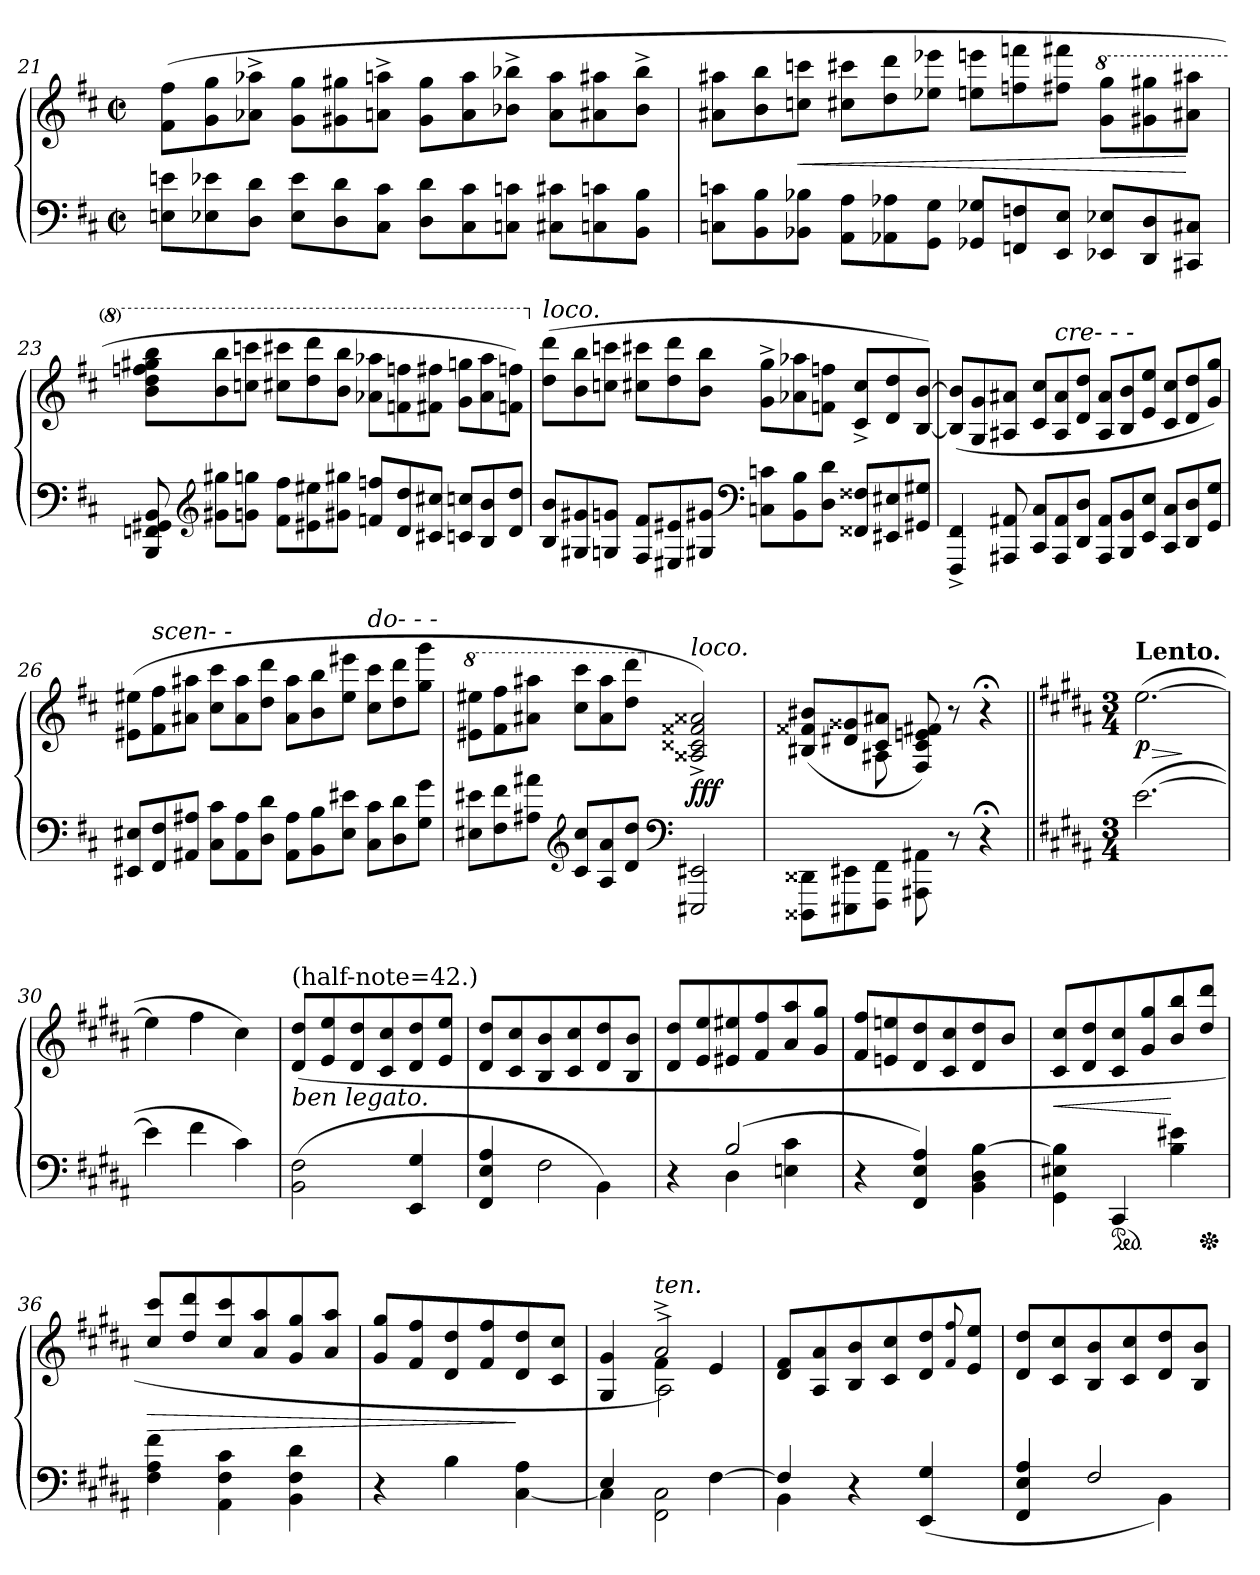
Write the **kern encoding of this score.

**kern	**kern	**dynam
*part1	*part1	*part1
*staff2	*staff1	*staff1/2
*clefF4	*clefG2	*
*k[f#c#]	*k[f#c#]	*
*M2/2	*M2/2	*
*met(c|)	*met(c|)	*
*Xtuplet	*Xtuplet	*
=21	=21	=21
12En 12enL	(12f# 12ff#L	.
12E-X 12e-X	12g 12gg	.
12D 12dJ	12a-X^< 12aa-X^<J	.
12E- 12e-L	12g 12ggL	.
12D 12d	12g#X 12gg#X	.
12C# 12c#J	12an^< 12aan^<J	.
12D 12dL	12g# 12gg#L	.
12C# 12c#	12a 12aa	.
12Cn 12cnJ	12b-X^< 12bb-X^<J	.
12C#X 12c#XL	12a 12aaL	.
12Cn 12cn	12a#X 12aa#X	.
12BB 12BJ	12b-^< 12bb-^<J	.
=22	=22	=22
12Cn 12cnL	12a#X 12aa#XL	.
12BB 12B	12b 12bb	.
12BB-X 12B-XJ	12ccn 12cccnJ	<
12AA 12AL	12cc#X 12ccc#XL	.
12AA-X 12A-X	12dd 12ddd	.
12GG 12GJ	12ee-X 12eee-XJ	.
12GG-X 12G-XL	12een 12eeenL	.
12FFn 12Fn	12ffn 12fffn	.
12EE 12EJ	12ff#X 12fff#XJ	.
*	*8va	*
12EE-X 12E-XL	12gg 12gggL	.
12DD 12D	12gg#X 12ggg#X	.
12CC#X 12C#XJ	12aa#X 12aaa#XJ	[
=23	=23	=23
12BBB 12FFn 12GG#X 12BB	12bb 12ddd 12fffn 12ggg#X 12bbbL	.
*clefG2	*	*
12g#X 12gg#XL	12bb 12bbb	.
12gn 12ggnJ	12cccn 12ccccnJ	.
12f# 12ff#L	12ccc#X 12cccc#XL	.
12e#X 12ee#X	12ddd 12dddd	.
12g#X 12gg#XJ	12bb 12bbbJ	.
12fn 12ffnL	12aa-X 12aaa-XL	.
12d 12dd	12ffn 12fffn	.
12c#X 12cc#XJ	12ff#X 12fff#XJ	.
12cn 12ccnL	12gg 12gggnL	.
12B 12b	12aa- 12aaa-	.
12d 12ddJ	12ffn 12fffnJ)	.
=24	=24	=24
*	*X8va	*
!	!LO:TX:a:i:t=loco.	!
12B 12bL	(12dd 12dddL	.
12G#X 12g#X	12b 12bb	.
12Gn 12gnJ	12ccn 12cccnJ	.
12F# 12f#L	12cc#X 12ccc#XL	.
12E#X 12e#X	12dd 12ddd	.
12G#X 12g#XJ	12b 12bbJ	.
*clefF4	*	*
12Cn 12cnL	12g^< 12gg^<L	.
12BB 12B	12a-X 12aa-X	.
12D 12dJ	12fn 12ffnJ	.
12FF##X 12F##XL	12c#^< 12cc#^<L	.
12EE#X 12E#X	12d 12dd	.
12GG#X 12G#XJ	[12B [12bJ)	.
=25	=25	=25
6FFF#^> 6FF#^>	(>12B] 12b]L	.
.	12G 12g	.
12AAA#X 12AA#X	12A#X 12a#XJ	.
12CC# 12C#L	12c# 12cc#L	.
!	!LO:TX:a:i:t=cre- - -	!
12AAA# 12AA#	12A# 12a#	.
12DD 12DJ	12d 12ddJ	.
12AAA# 12AA#L	12A# 12a#L	.
12BBB 12BB	12B 12b	.
12EE 12EJ	12e 12eeJ	.
12CC# 12C#L	12c# 12cc#L	.
12DD 12D	12d 12dd	.
12GG 12GJ	12g 12ggJ)	.
=26	=26	=26
12EE#X 12E#XL	(12e#X 12ee#XL	.
!	!LO:TX:a:i:t=scen- -	!
12FF# 12F#	12f# 12ff#	.
12AA#X 12A#XJ	12a#X 12aa#XJ	.
12C# 12c#L	12cc# 12ccc#L	.
12AA# 12A#	12a# 12aa#	.
12D 12dJ	12dd 12dddJ	.
12AA# 12A#L	12a# 12aa#L	.
12BB 12B	12b 12bb	.
12E# 12e#XJ	12ee# 12eee#XJ	.
!	!LO:TX:a:i:t=do- - -	!
12C# 12c#L	12cc# 12ccc#L	.
12D 12d	12dd 12ddd	.
12G 12gJ	12gg 12gggJ	.
=27	=27	=27
*	*8va	*
12E#X 12e#XL	12ee#X 12eee#XL	.
12F# 12f#	12ff# 12fff#	.
12A#X 12a#XJ	12aa#X 12aaa#XJ	.
*clefG2	*	*
12c# 12cc#L	12ccc# 12cccc#L	.
12A# 12a#	12aa# 12aaa#	.
12d 12ddJ	12ddd 12ddddJ	.
*clefF4	*	*
*	*X8va	*
!	!LO:TX:a:i:t=loco.	!
2EEE#X 2EE#X	2A##X^< 2c##X^< 2f##X^< 2a##X^<)	fff
=28	=28	=28
*	*^	*
12DDD##X\ 12DD##X\L	(>12B#X 12f##X 12b#XL	6rDyy	.
12EEE#X\ 12EE#X\	12d#X 12g##X	.	.
12FFF#\ 12FF#\J	12c# 12a#XJ	12A#X	.
8AAA#X\ 8AA#X\	8F#/ 8c#/ 8en/ 8f#X/)	2ryy	.
8r	8r	.	.
4r;<	4r;<	.	.
*	*v	*v	*
=29||	=29||	=29||
*k[f#c#g#d#a#]	*k[f#c#g#d#a#]	*
*M3/4	*M3/4	*
!	!LO:TX:a:B:t=Lento.	!
([2.e	(>[2.ee	> p
.	.	]
=30	=30	=30
4e]	4ee]	.
4f#	4ff#	.
4c#)	4cc#)	.
=31	=31	=31
!	!LO:TX:a:t=(half-note=42.)	!
!	!LO:TX:b:i:t=ben legato.	!
(2BB 2F#	(>8d# 8dd#L	.
.	8e 8ee	.
.	8d# 8dd#	.
.	8c# 8cc#	.
4EE 4G#	8d# 8dd#	.
.	8e 8eeJ	.
=32	=32	=32
*^	*	*
4reyy	4FF# 4E 4A#	8d# 8dd#L	.
.	.	8c# 8cc#	.
2F#\	4rEEyy	8B 8b	.
.	.	8c# 8cc#	.
.	4BB)	8d# 8dd#	.
.	.	8B 8bJ	.
=33	=33	=33	=33
4reyy	4r	8d#/ 8dd#/L	.
.	.	8e/ 8ee/	.
(>2B	4D#	8e#X/ 8ee#X/	.
.	.	8f#/ 8ff#/	.
.	4En 4c#	8a#/ 8aa#/	.
.	.	8g#/ 8gg#/J	.
*v	*v	*	*
=34	=34	=34
4r	8f# 8ff#L	.
.	8en 8een	.
4FF# 4E 4A#)	8d# 8dd#	.
.	8c# 8cc#	.
4BB 4D# [4B	8d# 8dd#	.
.	8bJ	.
=35	=35	=35
4GG# 4E#X 4B]	8c#/ 8cc#/L	<
.	8d#/ 8dd#/	.
*ped	*	*
4CC#	8c#/ 8cc#/	.
.	8g#/ 8gg#/	.
4B 4e#X	8b/ 8bb/	[
*Xped	*	*
.	8dd#/ 8ddd#/J	.
=36	=36	=36
4F#\ 4A#\ 4f#\	8cc#/ 8ccc#/L	>
.	8dd#/ 8ddd#/	.
4AA# 4F# 4c#	8cc#/ 8ccc#/	.
.	8a#/ 8aa#/	.
4BB 4F# 4d#	8g#/ 8gg#/	.
.	8a#/ 8aa#/J	.
=37	=37	=37
4r	8g# 8gg#L	.
.	8f# 8ff#	.
4B	8d# 8dd#	.
.	8f# 8ff#	.
[4C# 4A#	8d# 8dd#	]
.	8c# 8cc#J	.
=38	=38	=38
*^	*^	*
*	*	*	*^	*
4E	4C#]	4G# 4g#	4ryy	4ryy	.
!	!	!LO:TX:a:i:t=ten.	!	!	!
4rFyy	2FF# 2C#	2a#^>)	4f#	2A#^<\	.
[4F#\	.	.	4e/	.	.
*	*	*v	*v	*v	*
=39	=39	=39	=39
4F#]	4BB	8d# 8f#L	.
.	.	8A# 8a#	.
4rAyy	4r	8B 8b	.
.	.	8c# 8cc#	.
(>4EE 4G#	4ryy	8d# 8dd#	.
.	.	8qqf#/ 8qqff#/	.
.	.	8e 8eeJ	.
=40	=40	=40	=40
4FF# 4E 4A#	4ryy	8d# 8dd#L	.
.	.	8c# 8cc#	.
2F#	4rCCyy	8B 8b	.
.	.	8c# 8cc#	.
.	4BB)	8d# 8dd#	.
.	.	8B 8bJ	.
*v	*v	*	*
=	=	=
*-	*-	*-
